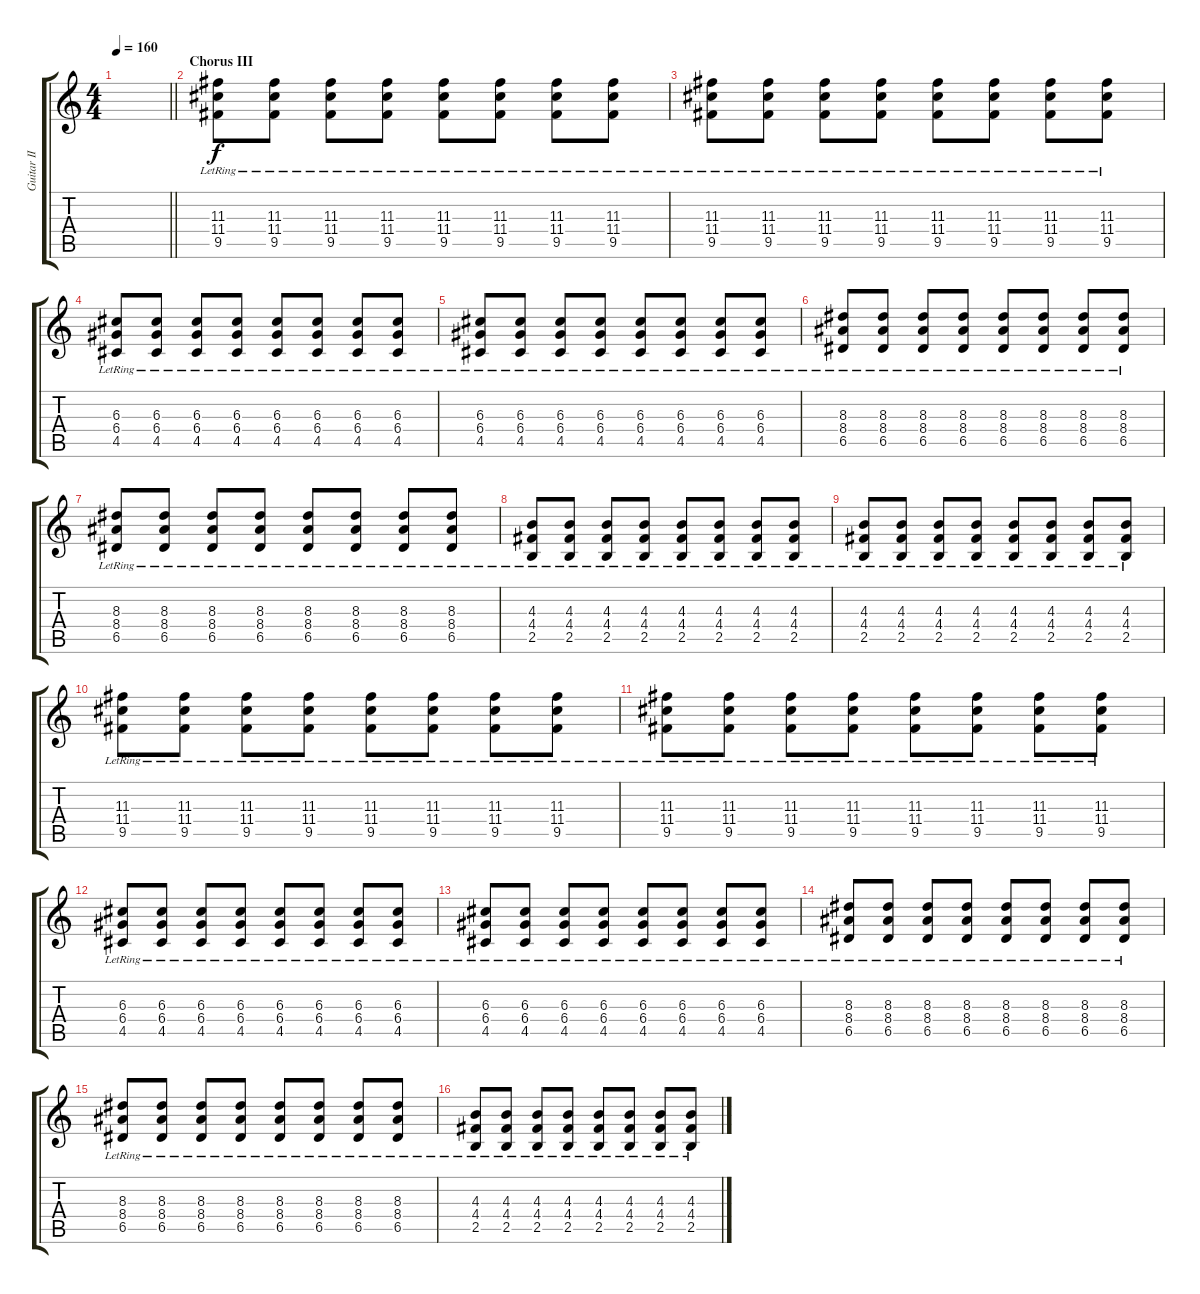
\track ("Guitar II" "Guitar II") {instrument distortionguitar}
\staff {score tabs}
\tuning (E4 B3 G3 D3 A2 D2) {hide}
\ts (4 4)
\tempo 160
\clef g2
\barLineRight lightlight
\ks c
|
\section ("" "Chorus III")
(11.3{lr} 11.4{lr} 9.5{lr}).8 (11.3{lr} 11.4{lr} 9.5{lr}).8 (11.3{lr} 11.4{lr} 9.5{lr}).8 (11.3{lr} 11.4{lr} 9.5{lr}).8 (11.3{lr} 11.4{lr} 9.5{lr}).8 (11.3{lr} 11.4{lr} 9.5{lr}).8 (11.3{lr} 11.4{lr} 9.5{lr}).8 (11.3{lr} 11.4{lr} 9.5{lr}).8 |
(11.3{lr} 11.4{lr} 9.5{lr}).8 (11.3{lr} 11.4{lr} 9.5{lr}).8 (11.3{lr} 11.4{lr} 9.5{lr}).8 (11.3{lr} 11.4{lr} 9.5{lr}).8 (11.3{lr} 11.4{lr} 9.5{lr}).8 (11.3{lr} 11.4{lr} 9.5{lr}).8 (11.3{lr} 11.4{lr} 9.5{lr}).8 (11.3{lr} 11.4{lr} 9.5{lr}).8 |
(6.3{lr} 6.4{lr} 4.5{lr}).8 (6.3{lr} 6.4{lr} 4.5{lr}).8 (6.3{lr} 6.4{lr} 4.5{lr}).8 (6.3{lr} 6.4{lr} 4.5{lr}).8 (6.3{lr} 6.4{lr} 4.5{lr}).8 (6.3{lr} 6.4{lr} 4.5{lr}).8 (6.3{lr} 6.4{lr} 4.5{lr}).8 (6.3{lr} 6.4{lr} 4.5{lr}).8 |
(6.3{lr} 6.4{lr} 4.5{lr}).8 (6.3{lr} 6.4{lr} 4.5{lr}).8 (6.3{lr} 6.4{lr} 4.5{lr}).8 (6.3{lr} 6.4{lr} 4.5{lr}).8 (6.3{lr} 6.4{lr} 4.5{lr}).8 (6.3{lr} 6.4{lr} 4.5{lr}).8 (6.3{lr} 6.4{lr} 4.5{lr}).8 (6.3{lr} 6.4{lr} 4.5{lr}).8 |
(8.3{lr} 8.4{lr} 6.5{lr}).8 (8.3{lr} 8.4{lr} 6.5{lr}).8 (8.3{lr} 8.4{lr} 6.5{lr}).8 (8.3{lr} 8.4{lr} 6.5{lr}).8 (8.3{lr} 8.4{lr} 6.5{lr}).8 (8.3{lr} 8.4{lr} 6.5{lr}).8 (8.3{lr} 8.4{lr} 6.5{lr}).8 (8.3{lr} 8.4{lr} 6.5{lr}).8 |
(8.3{lr} 8.4{lr} 6.5{lr}).8 (8.3{lr} 8.4{lr} 6.5{lr}).8 (8.3{lr} 8.4{lr} 6.5{lr}).8 (8.3{lr} 8.4{lr} 6.5{lr}).8 (8.3{lr} 8.4{lr} 6.5{lr}).8 (8.3{lr} 8.4{lr} 6.5{lr}).8 (8.3{lr} 8.4{lr} 6.5{lr}).8 (8.3{lr} 8.4{lr} 6.5{lr}).8 |
(4.3{lr} 4.4{lr} 2.5{lr}).8 (4.3{lr} 4.4{lr} 2.5{lr}).8 (4.3{lr} 4.4{lr} 2.5{lr}).8 (4.3{lr} 4.4{lr} 2.5{lr}).8 (4.3{lr} 4.4{lr} 2.5{lr}).8 (4.3{lr} 4.4{lr} 2.5{lr}).8 (4.3{lr} 4.4{lr} 2.5{lr}).8 (4.3{lr} 4.4{lr} 2.5{lr}).8 |
(4.3{lr} 4.4{lr} 2.5{lr}).8 (4.3{lr} 4.4{lr} 2.5{lr}).8 (4.3{lr} 4.4{lr} 2.5{lr}).8 (4.3{lr} 4.4{lr} 2.5{lr}).8 (4.3{lr} 4.4{lr} 2.5{lr}).8 (4.3{lr} 4.4{lr} 2.5{lr}).8 (4.3{lr} 4.4{lr} 2.5{lr}).8 (4.3{lr} 4.4{lr} 2.5{lr}).8 |
(11.3{lr} 11.4{lr} 9.5{lr}).8 (11.3{lr} 11.4{lr} 9.5{lr}).8 (11.3{lr} 11.4{lr} 9.5{lr}).8 (11.3{lr} 11.4{lr} 9.5{lr}).8 (11.3{lr} 11.4{lr} 9.5{lr}).8 (11.3{lr} 11.4{lr} 9.5{lr}).8 (11.3{lr} 11.4{lr} 9.5{lr}).8 (11.3{lr} 11.4{lr} 9.5{lr}).8 |
(11.3{lr} 11.4{lr} 9.5{lr}).8 (11.3{lr} 11.4{lr} 9.5{lr}).8 (11.3{lr} 11.4{lr} 9.5{lr}).8 (11.3{lr} 11.4{lr} 9.5{lr}).8 (11.3{lr} 11.4{lr} 9.5{lr}).8 (11.3{lr} 11.4{lr} 9.5{lr}).8 (11.3{lr} 11.4{lr} 9.5{lr}).8 (11.3{lr} 11.4{lr} 9.5{lr}).8 |
(6.3{lr} 6.4{lr} 4.5{lr}).8 (6.3{lr} 6.4{lr} 4.5{lr}).8 (6.3{lr} 6.4{lr} 4.5{lr}).8 (6.3{lr} 6.4{lr} 4.5{lr}).8 (6.3{lr} 6.4{lr} 4.5{lr}).8 (6.3{lr} 6.4{lr} 4.5{lr}).8 (6.3{lr} 6.4{lr} 4.5{lr}).8 (6.3{lr} 6.4{lr} 4.5{lr}).8 |
(6.3{lr} 6.4{lr} 4.5{lr}).8 (6.3{lr} 6.4{lr} 4.5{lr}).8 (6.3{lr} 6.4{lr} 4.5{lr}).8 (6.3{lr} 6.4{lr} 4.5{lr}).8 (6.3{lr} 6.4{lr} 4.5{lr}).8 (6.3{lr} 6.4{lr} 4.5{lr}).8 (6.3{lr} 6.4{lr} 4.5{lr}).8 (6.3{lr} 6.4{lr} 4.5{lr}).8 |
(8.3{lr} 8.4{lr} 6.5{lr}).8 (8.3{lr} 8.4{lr} 6.5{lr}).8 (8.3{lr} 8.4{lr} 6.5{lr}).8 (8.3{lr} 8.4{lr} 6.5{lr}).8 (8.3{lr} 8.4{lr} 6.5{lr}).8 (8.3{lr} 8.4{lr} 6.5{lr}).8 (8.3{lr} 8.4{lr} 6.5{lr}).8 (8.3{lr} 8.4{lr} 6.5{lr}).8 |
(8.3{lr} 8.4{lr} 6.5{lr}).8 (8.3{lr} 8.4{lr} 6.5{lr}).8 (8.3{lr} 8.4{lr} 6.5{lr}).8 (8.3{lr} 8.4{lr} 6.5{lr}).8 (8.3{lr} 8.4{lr} 6.5{lr}).8 (8.3{lr} 8.4{lr} 6.5{lr}).8 (8.3{lr} 8.4{lr} 6.5{lr}).8 (8.3{lr} 8.4{lr} 6.5{lr}).8 |
(4.3{lr} 4.4{lr} 2.5{lr}).8 (4.3{lr} 4.4{lr} 2.5{lr}).8 (4.3{lr} 4.4{lr} 2.5{lr}).8 (4.3{lr} 4.4{lr} 2.5{lr}).8 (4.3{lr} 4.4{lr} 2.5{lr}).8 (4.3{lr} 4.4{lr} 2.5{lr}).8 (4.3{lr} 4.4{lr} 2.5{lr}).8 (4.3{lr} 4.4{lr} 2.5{lr}).8
